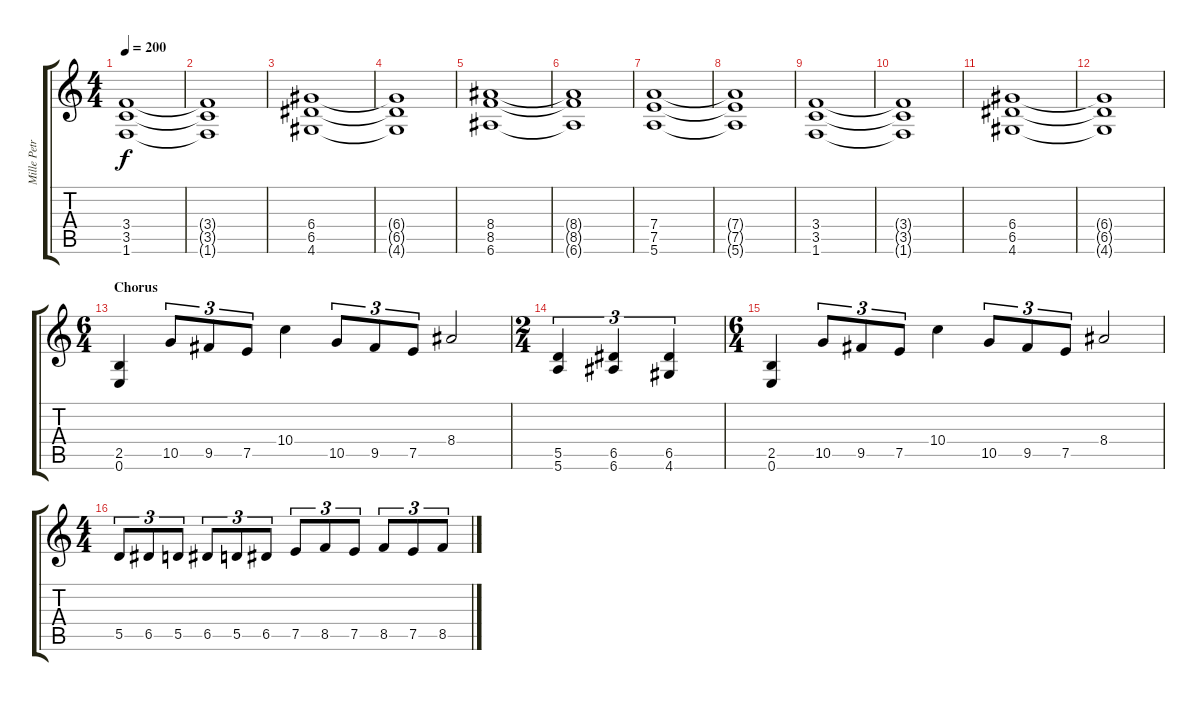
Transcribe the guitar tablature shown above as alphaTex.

\track ("Mille Petrozza" "Mille Petr") {instrument distortionguitar}
\staff {score tabs}
\tuning (E4 B3 G3 D3 A2 E2) {hide}
\ts (4 4)
\tempo 200
\clef g2
\ks c
(3.4 3.5 1.6).1{dy f} |
(3.4{t} 3.5{t} 1.6{t}).1 |
(6.4 6.5 4.6).1 |
(6.4{t} 6.5{t} 4.6{t}).1 |
(8.4 8.5 6.6).1 |
(8.4{t} 8.5{t} 6.6{t}).1 |
(7.4 7.5 5.6).1 |
(7.4{t} 7.5{t} 5.6{t}).1 |
(3.4 3.5 1.6).1 |
(3.4{t} 3.5{t} 1.6{t}).1 |
(6.4 6.5 4.6).1 |
(6.4{t} 6.5{t} 4.6{t}).1 |
\ts (6 4)
\section ("" "Chorus")
(2.5 0.6).4 10.5.8{tu (3 2)} 9.5.8{tu (3 2)} 7.5.8{tu (3 2)} 10.4.4 10.5.8{tu (3 2)} 9.5.8{tu (3 2)} 7.5.8{tu (3 2)} 8.4.2 |
\ts (2 4)
(5.5 5.6).4{tu (3 2)} (6.5 6.6).4{tu (3 2)} (6.5 4.6).4{tu (3 2)} |
\ts (6 4)
(2.5 0.6).4 10.5.8{tu (3 2)} 9.5.8{tu (3 2)} 7.5.8{tu (3 2)} 10.4.4 10.5.8{tu (3 2)} 9.5.8{tu (3 2)} 7.5.8{tu (3 2)} 8.4.2 |
\ts (4 4)
5.5.8{tu (3 2)} 6.5.8{tu (3 2)} 5.5.8{tu (3 2)} 6.5.8{tu (3 2)} 5.5.8{tu (3 2)} 6.5.8{tu (3 2)} 7.5.8{tu (3 2)} 8.5.8{tu (3 2)} 7.5.8{tu (3 2)} 8.5.8{tu (3 2)} 7.5.8{tu (3 2)} 8.5.8{tu (3 2)}
